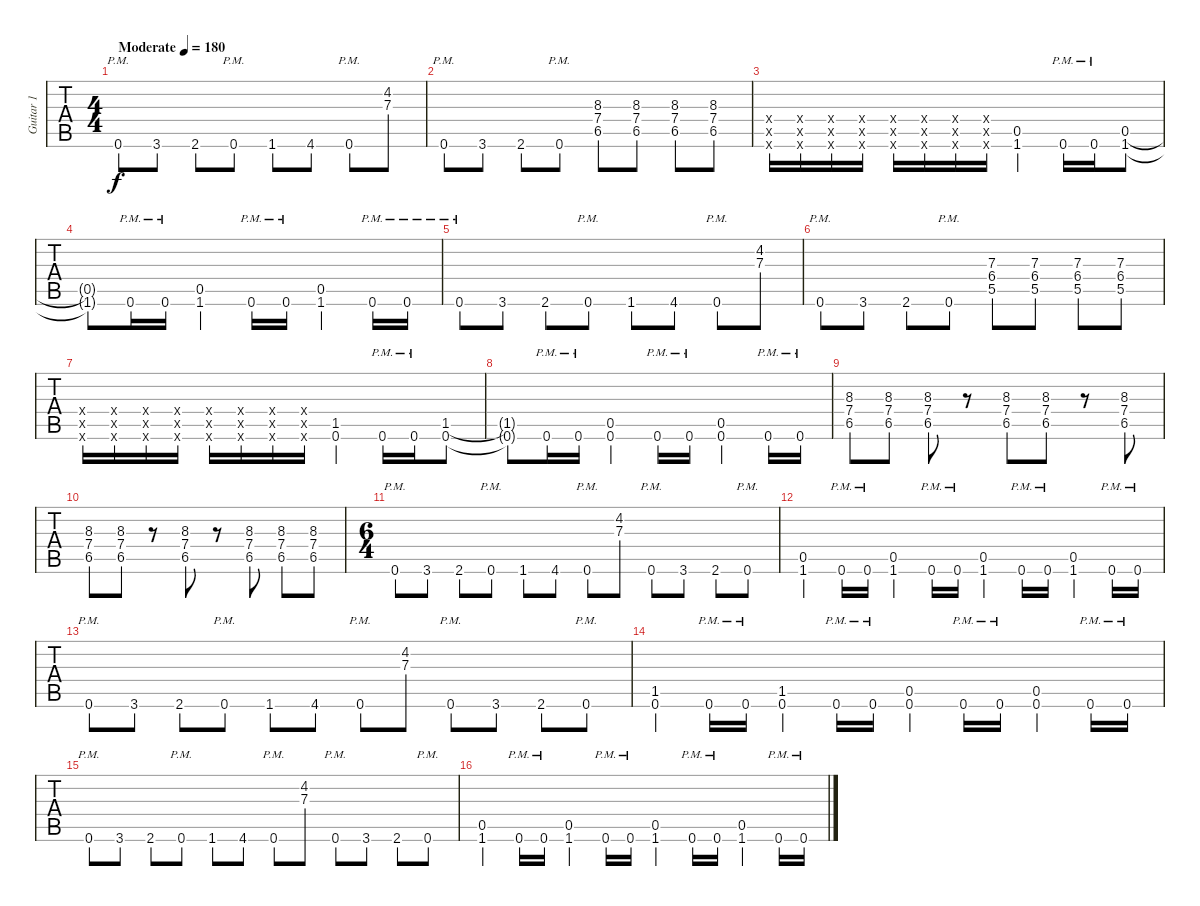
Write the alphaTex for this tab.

\track ("Guitar 1" "Guitar 1") {instrument distortionguitar}
\staff {tabs}
\tuning (Eb4 Bb3 Gb3 Db3 Ab2 Db2) {hide}
\ts (4 4)
\tempo (180 "Moderate")
\clef g2
\ks c
0.6{pm}.8{dy f instrument distortionguitar} 3.6.8 2.6.8 0.6{pm}.8 1.6.8 4.6.8 0.6{pm}.8 (4.2 7.3).8 |
0.6{pm}.8 3.6.8 2.6.8 0.6{pm}.8 (8.3 7.4 6.5).8 (8.3 7.4 6.5).8 (8.3 7.4 6.5).8 (8.3 7.4 6.5).8 |
(0.4{x} 0.5{x} 0.6{x}).16 (0.4{x} 0.5{x} 0.6{x}).16 (0.4{x} 0.5{x} 0.6{x}).16 (0.4{x} 0.5{x} 0.6{x}).16 (0.4{x} 0.5{x} 0.6{x}).16 (0.4{x} 0.5{x} 0.6{x}).16 (0.4{x} 0.5{x} 0.6{x}).16 (0.4{x} 0.5{x} 0.6{x}).16 (0.5 1.6).4 0.6{pm}.16 0.6{pm}.16 (0.5 1.6).8 |
(0.5{t} 1.6{t}).8 0.6{pm}.16 0.6{pm}.16 (0.5 1.6).4 0.6{pm}.16 0.6{pm}.16 (0.5 1.6).4 0.6{pm}.16 0.6{pm}.16 |
0.6{pm}.8 3.6.8 2.6.8 0.6{pm}.8 1.6.8 4.6.8 0.6{pm}.8 (4.2 7.3).8 |
0.6{pm}.8 3.6.8 2.6.8 0.6{pm}.8 (7.3 6.4 5.5).8 (7.3 6.4 5.5).8 (7.3 6.4 5.5).8 (7.3 6.4 5.5).8 |
(0.4{x} 0.5{x} 0.6{x}).16 (0.4{x} 0.5{x} 0.6{x}).16 (0.4{x} 0.5{x} 0.6{x}).16 (0.4{x} 0.5{x} 0.6{x}).16 (0.4{x} 0.5{x} 0.6{x}).16 (0.4{x} 0.5{x} 0.6{x}).16 (0.4{x} 0.5{x} 0.6{x}).16 (0.4{x} 0.5{x} 0.6{x}).16 (1.5 0.6).4 0.6{pm}.16 0.6{pm}.16 (1.5 0.6).8 |
(1.5{t} 0.6{t}).8 0.6{pm}.16 0.6{pm}.16 (0.5 0.6).4 0.6{pm}.16 0.6{pm}.16 (0.5 0.6).4 0.6{pm}.16 0.6{pm}.16 |
(8.3 7.4 6.5).8 (8.3 7.4 6.5).8 (8.3 7.4 6.5).8 r.8 (8.3 7.4 6.5).8 (8.3 7.4 6.5).8 r.8 (8.3 7.4 6.5).8 |
(8.3 7.4 6.5).8 (8.3 7.4 6.5).8 r.8 (8.3 7.4 6.5).8 r.8 (8.3 7.4 6.5).8 (8.3 7.4 6.5).8 (8.3 7.4 6.5).8 |
\ts (6 4)
0.6{pm}.8 3.6.8 2.6.8 0.6{pm}.8 1.6.8 4.6.8 0.6{pm}.8 (4.2 7.3).8 0.6{pm}.8 3.6.8 2.6.8 0.6{pm}.8 |
(0.5 1.6).4 0.6{pm}.16 0.6{pm}.16 (0.5 1.6).4 0.6{pm}.16 0.6{pm}.16 (0.5 1.6).4 0.6{pm}.16 0.6{pm}.16 (0.5 1.6).4 0.6{pm}.16 0.6{pm}.16 |
0.6{pm}.8 3.6.8 2.6.8 0.6{pm}.8 1.6.8 4.6.8 0.6{pm}.8 (4.2 7.3).8 0.6{pm}.8 3.6.8 2.6.8 0.6{pm}.8 |
(1.5 0.6).4 0.6{pm}.16 0.6{pm}.16 (1.5 0.6).4 0.6{pm}.16 0.6{pm}.16 (0.5 0.6).4 0.6{pm}.16 0.6{pm}.16 (0.5 0.6).4 0.6{pm}.16 0.6{pm}.16 |
0.6{pm}.8 3.6.8 2.6.8 0.6{pm}.8 1.6.8 4.6.8 0.6{pm}.8 (4.2 7.3).8 0.6{pm}.8 3.6.8 2.6.8 0.6{pm}.8 |
(0.5 1.6).4 0.6{pm}.16 0.6{pm}.16 (0.5 1.6).4 0.6{pm}.16 0.6{pm}.16 (0.5 1.6).4 0.6{pm}.16 0.6{pm}.16 (0.5 1.6).4 0.6{pm}.16 0.6{pm}.16
